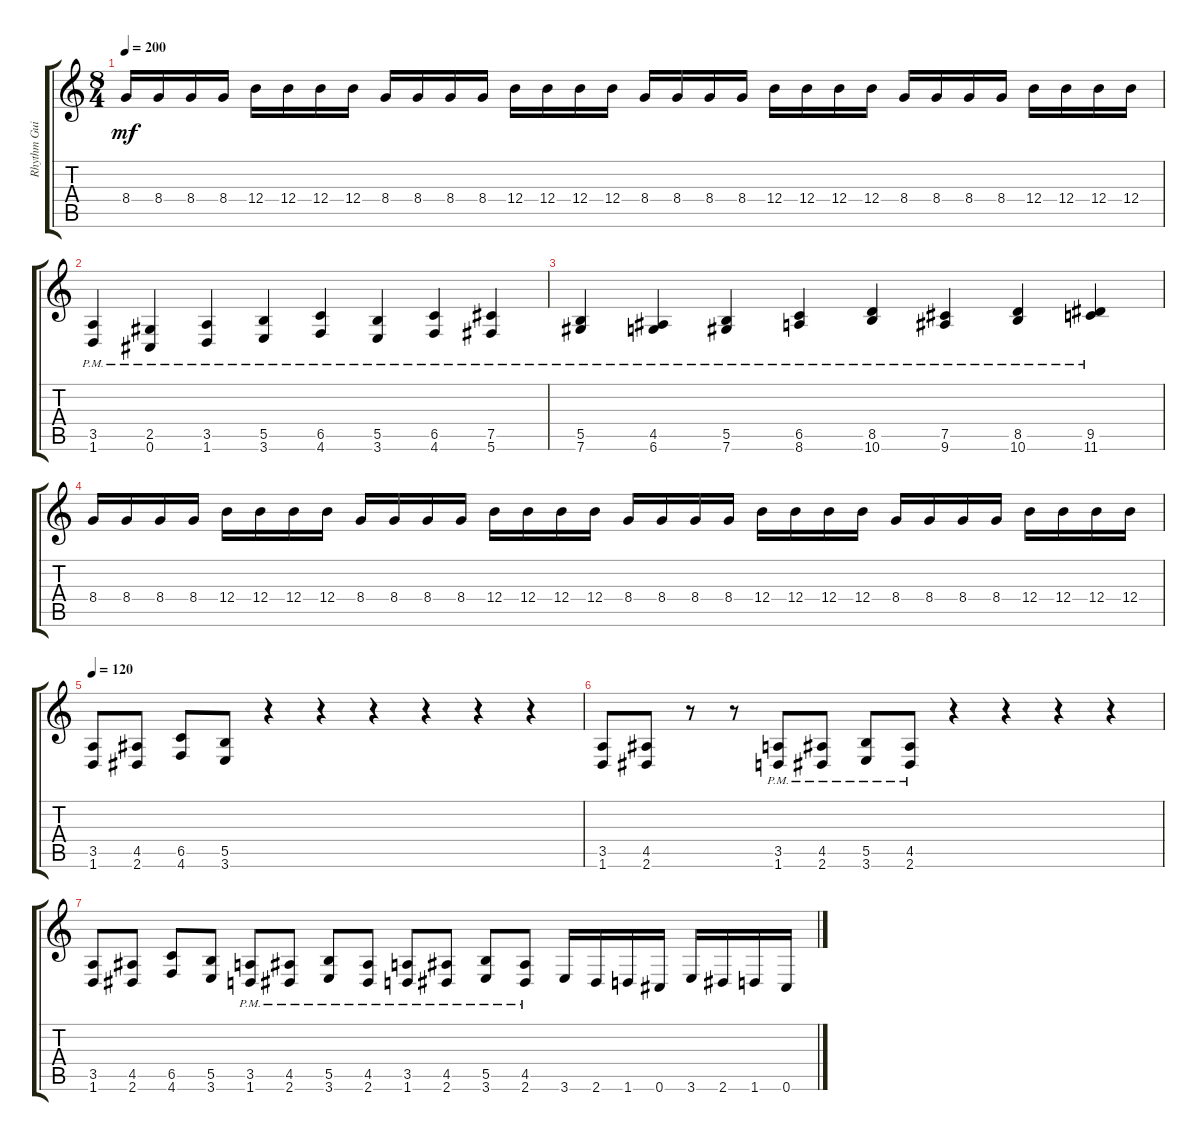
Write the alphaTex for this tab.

\track ("Rhythm Guitar" "Rhythm Gui") {instrument distortionguitar}
\staff {score tabs}
\tuning (Db4 Ab3 E3 B2 Gb2 Db2) {hide}
\ts (8 4)
\tempo 200
\clef g2
\ks c
8.4.16{dy mf} 8.4.16 8.4.16 8.4.16 12.4.16 12.4.16 12.4.16 12.4.16 8.4.16 8.4.16 8.4.16 8.4.16 12.4.16 12.4.16 12.4.16 12.4.16 8.4.16 8.4.16 8.4.16 8.4.16 12.4.16 12.4.16 12.4.16 12.4.16 8.4.16 8.4.16 8.4.16 8.4.16 12.4.16 12.4.16 12.4.16 12.4.16 |
(3.5{pm} 1.6{pm}).4 (2.5{pm} 0.6{pm}).4 (3.5{pm} 1.6{pm}).4 (5.5{pm} 3.6{pm}).4 (6.5{pm} 4.6{pm}).4 (5.5{pm} 3.6{pm}).4 (6.5{pm} 4.6{pm}).4 (7.5{pm} 5.6{pm}).4 |
(5.5{pm} 7.6{pm}).4 (4.5{pm} 6.6{pm}).4 (5.5{pm} 7.6{pm}).4 (6.5{pm} 8.6{pm}).4 (8.5{pm} 10.6{pm}).4 (7.5{pm} 9.6{pm}).4 (8.5{pm} 10.6{pm}).4 (9.5{pm} 11.6{pm}).4 |
8.4.16 8.4.16 8.4.16 8.4.16 12.4.16 12.4.16 12.4.16 12.4.16 8.4.16 8.4.16 8.4.16 8.4.16 12.4.16 12.4.16 12.4.16 12.4.16 8.4.16 8.4.16 8.4.16 8.4.16 12.4.16 12.4.16 12.4.16 12.4.16 8.4.16 8.4.16 8.4.16 8.4.16 12.4.16 12.4.16 12.4.16 12.4.16 |
\tempo 120
(3.5 1.6).8 (4.5 2.6).8 (6.5 4.6).8 (5.5 3.6).8 r.4 r.4 r.4 r.4 r.4 r.4 |
(3.5 1.6).8 (4.5 2.6).8 r.8 r.8 (3.5{pm} 1.6{pm}).8 (4.5{pm} 2.6{pm}).8 (5.5{pm} 3.6{pm}).8 (4.5{pm} 2.6{pm}).8 r.4 r.4 r.4 r.4 |
(3.5 1.6).8 (4.5 2.6).8 (6.5 4.6).8 (5.5 3.6).8 (3.5{pm} 1.6{pm}).8 (4.5{pm} 2.6{pm}).8 (5.5{pm} 3.6{pm}).8 (4.5{pm} 2.6{pm}).8 (3.5{pm} 1.6{pm}).8 (4.5{pm} 2.6{pm}).8 (5.5{pm} 3.6{pm}).8 (4.5{pm} 2.6{pm}).8 3.6.16 2.6.16 1.6.16 0.6.16 3.6.16 2.6.16 1.6.16 0.6.16
